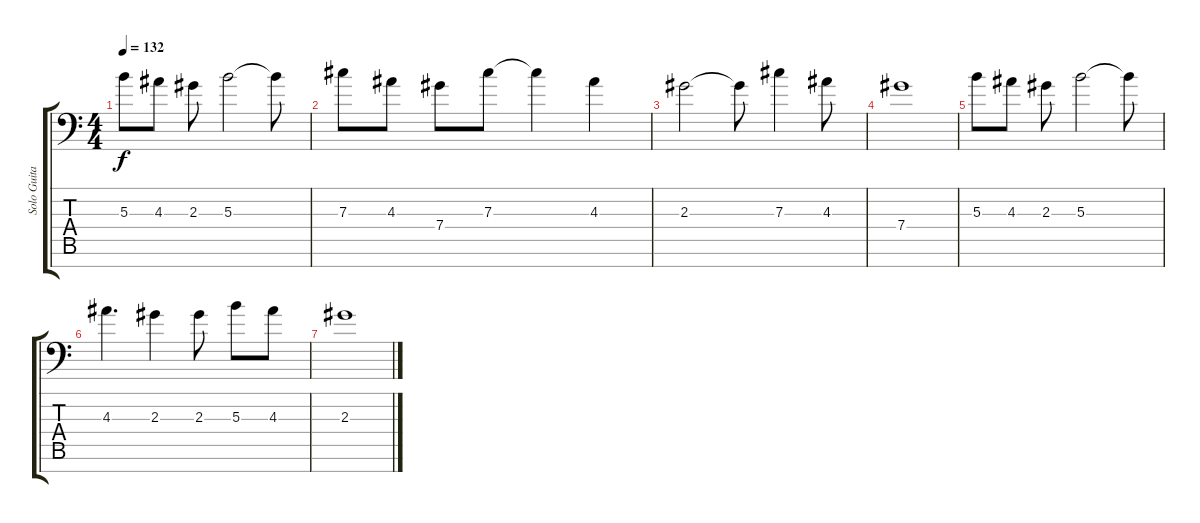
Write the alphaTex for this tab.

\track ("Solo Guitar 2" "Solo Guita") {mute instrument overdrivenguitar}
\staff {score tabs}
\tuning (Eb4 Bb3 Gb3 Db3 Ab2 Eb2 Bb1) {hide}
\ts (4 4)
\tempo 132
\clef f4
\ks c
5.3.8{dy f} 4.3.8 2.3.8 5.3.2 5.3{t}.8 |
7.3.8 4.3.8 7.4.8 7.3.8 7.3{t}.4 4.3.4 |
2.3.2 2.3{t}.8 7.3.4 4.3.8 |
7.4.1 |
5.3.8 4.3.8 2.3.8 5.3.2 5.3{t}.8 |
4.3.4{d} 2.3.4 2.3.8 5.3.8 4.3.8 |
2.3.1
